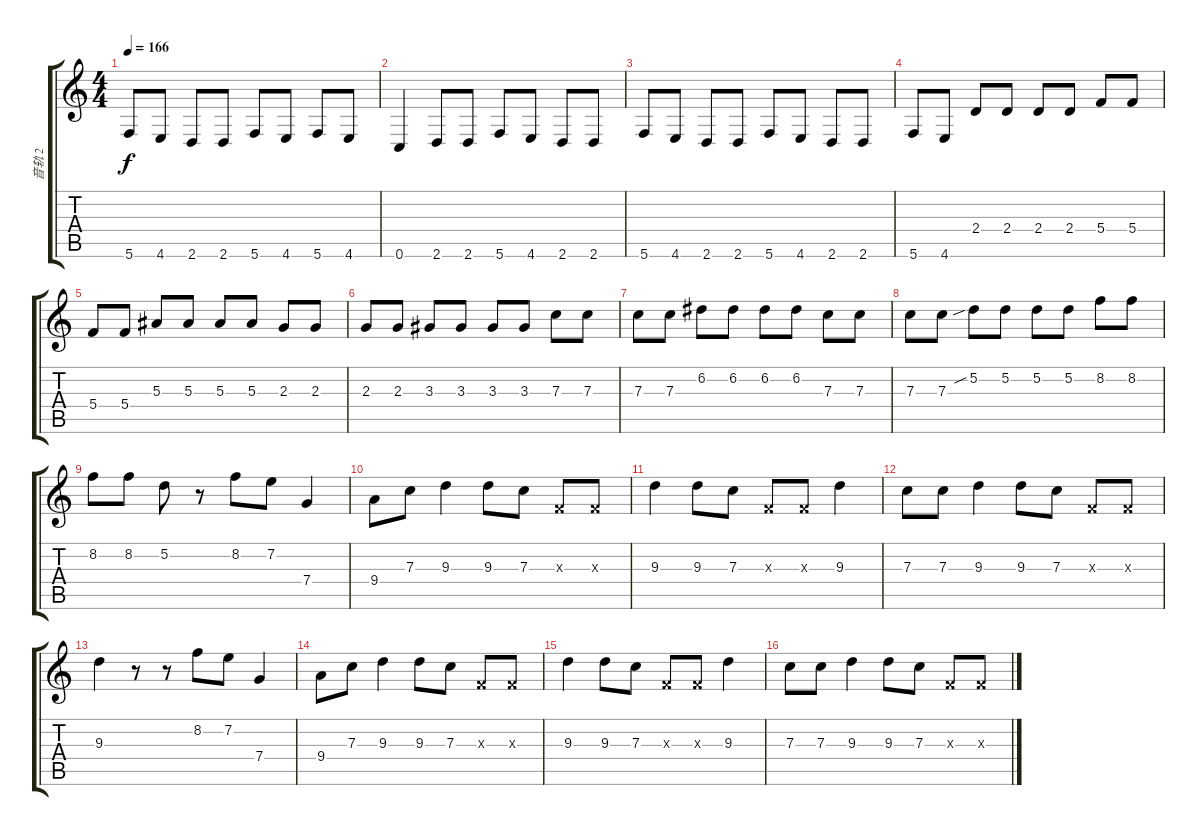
\track ("音轨 2" "音轨 2") {instrument overdrivenguitar}
\staff {score tabs}
\tuning (D4 A3 F3 C3 G2 C2) {hide}
\ts (4 4)
\tempo 166
\clef g2
\ks c
5.6.8{dy f} 4.6.8 2.6.8 2.6.8 5.6.8 4.6.8 5.6.8 4.6.8 |
0.6.4 2.6.8 2.6.8 5.6.8 4.6.8 2.6.8 2.6.8 |
5.6.8 4.6.8 2.6.8 2.6.8 5.6.8 4.6.8 2.6.8 2.6.8 |
5.6.8 4.6.8 2.4.8 2.4.8 2.4.8 2.4.8 5.4.8 5.4.8 |
5.4.8 5.4.8 5.3.8 5.3.8 5.3.8 5.3.8 2.3.8 2.3.8 |
2.3.8 2.3.8 3.3.8 3.3.8 3.3.8 3.3.8 7.3.8 7.3.8 |
7.3.8 7.3.8 6.2.8 6.2.8 6.2.8 6.2.8 7.3.8 7.3.8 |
7.3.8 7.3.8 5.2{sib}.8 5.2.8 5.2.8 5.2.8 8.2.8 8.2.8 |
8.2.8 8.2.8 5.2.8 r.8 8.2.8 7.2.8 7.4.4 |
9.4.8 7.3.8 9.3.4 9.3.8 7.3.8 0.3{x}.8 0.3{x}.8 |
9.3.4 9.3.8 7.3.8 0.3{x}.8 0.3{x}.8 9.3.4 |
7.3.8 7.3.8 9.3.4 9.3.8 7.3.8 0.3{x}.8 0.3{x}.8 |
9.3.4 r.8 r.8 8.2.8 7.2.8 7.4.4 |
9.4.8 7.3.8 9.3.4 9.3.8 7.3.8 0.3{x}.8 0.3{x}.8 |
9.3.4 9.3.8 7.3.8 0.3{x}.8 0.3{x}.8 9.3.4 |
7.3.8 7.3.8 9.3.4 9.3.8 7.3.8 0.3{x}.8 0.3{x}.8
